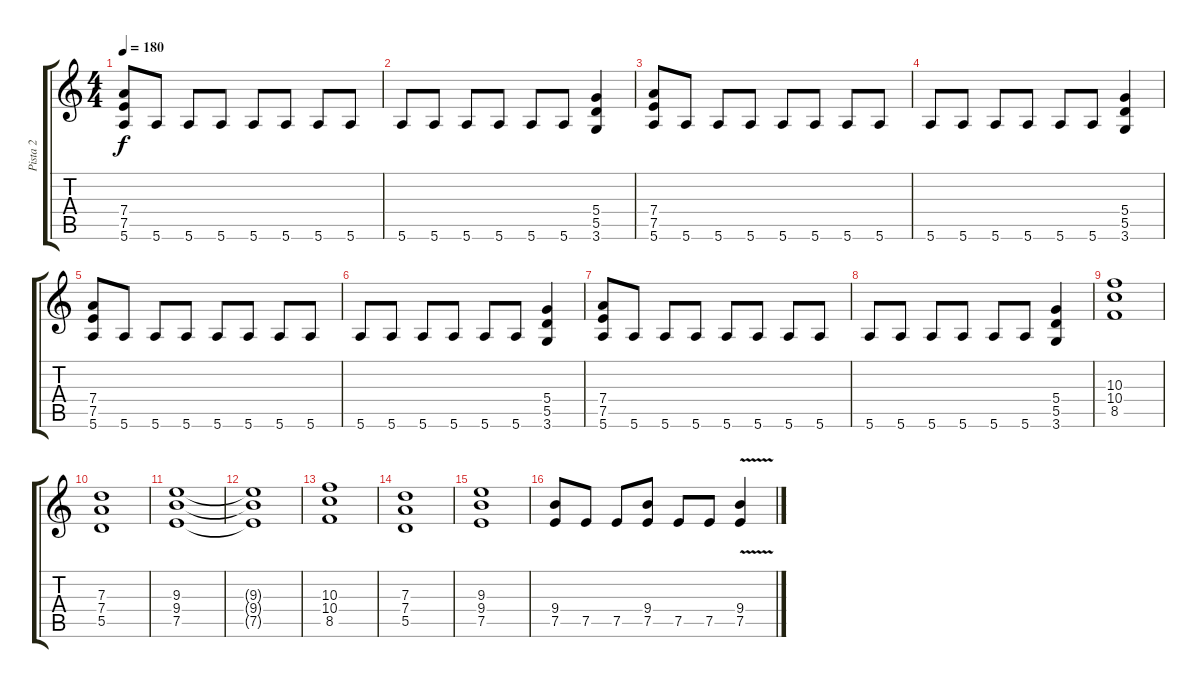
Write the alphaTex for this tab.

\track ("Pista 2" "Pista 2") {instrument distortionguitar}
\staff {score tabs}
\tuning (E4 B3 G3 D3 A2 E2) {hide}
\ts (4 4)
\tempo 180
\clef g2
\ks c
(7.4 7.5 5.6).8{dy f} 5.6.8 5.6.8 5.6.8 5.6.8 5.6.8 5.6.8 5.6.8 |
5.6.8 5.6.8 5.6.8 5.6.8 5.6.8 5.6.8 (5.4 5.5 3.6).4 |
(7.4 7.5 5.6).8 5.6.8 5.6.8 5.6.8 5.6.8 5.6.8 5.6.8 5.6.8 |
5.6.8 5.6.8 5.6.8 5.6.8 5.6.8 5.6.8 (5.4 5.5 3.6).4 |
(7.4 7.5 5.6).8 5.6.8 5.6.8 5.6.8 5.6.8 5.6.8 5.6.8 5.6.8 |
5.6.8 5.6.8 5.6.8 5.6.8 5.6.8 5.6.8 (5.4 5.5 3.6).4 |
(7.4 7.5 5.6).8 5.6.8 5.6.8 5.6.8 5.6.8 5.6.8 5.6.8 5.6.8 |
5.6.8 5.6.8 5.6.8 5.6.8 5.6.8 5.6.8 (5.4 5.5 3.6).4 |
(10.3 10.4 8.5).1 |
(7.3 7.4 5.5).1 |
(9.3 9.4 7.5).1 |
(9.3{t} 9.4{t} 7.5{t}).1 |
(10.3 10.4 8.5).1 |
(7.3 7.4 5.5).1 |
(9.3 9.4 7.5).1 |
(9.4 7.5).8 7.5.8 7.5.8 (9.4 7.5).8 7.5.8 7.5.8 (9.4{v} 7.5{v}).4
